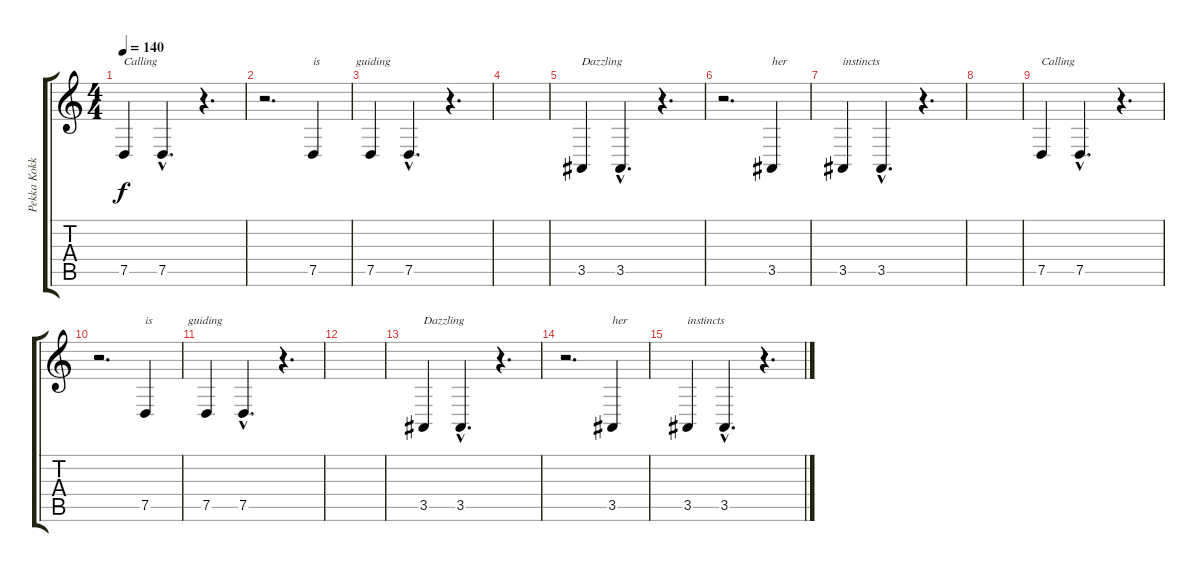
\track ("Pekka Kokko" "Pekka Kokk") {instrument lead2sawtooth}
\staff {score tabs}
\tuning (D4 A3 F3 C3 G2 D2) {hide}
\ts (4 4)
\tempo 140
\clef g2
\ks c
7.5.4{txt "Calling" dy f} 7.5{hac}.4{d} r.4{d} |
r.2{d} 7.5.4{txt "is            guiding"} |
7.5.4 7.5{hac}.4{d} r.4{d} |
|
3.5.4{txt "Dazzling"} 3.5{hac}.4{d} r.4{d} |
r.2{d} 3.5.4{txt "her"} |
3.5.4{txt "instincts"} 3.5{hac}.4{d} r.4{d} |
|
7.5.4{txt "Calling"} 7.5{hac}.4{d} r.4{d} |
r.2{d} 7.5.4{txt "is            guiding"} |
7.5.4 7.5{hac}.4{d} r.4{d} |
|
3.5.4{txt "Dazzling"} 3.5{hac}.4{d} r.4{d} |
r.2{d} 3.5.4{txt "her"} |
3.5.4{txt "instincts"} 3.5{hac}.4{d} r.4{d}
